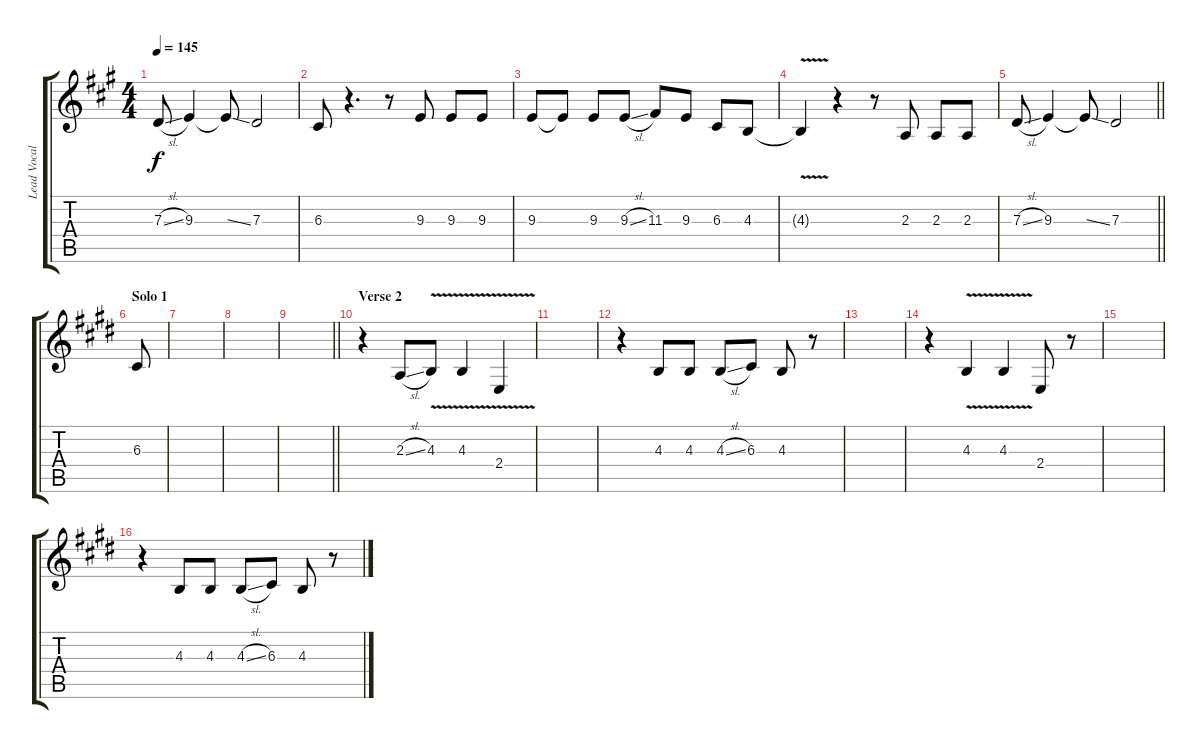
\track ("Lead Vocals" "Lead Vocal") {instrument trombone}
\staff {score tabs}
\tuning (E4 B3 G3 D3 A2 E2) {hide}
\ts (4 4)
\tempo 145
\clef g2
\ks a
7.3{sl}.8{dy f} 9.3.4 9.3{ss t}.8 7.3.2 |
6.3.8 r.4{d} r.8 9.3.8 9.3.8 9.3.8 |
9.3.8 9.3{t}.8 9.3.8 9.3{sl}.8 11.3.8 9.3.8 6.3.8 4.3.8 |
4.3{v t}.4 r.4 r.8 2.3.8 2.3.8 2.3.8 |
\barLineRight lightlight
7.3{sl}.8 9.3.4 9.3{ss t}.8 7.3.2 |
\section ("" "Solo 1")
\ks e
6.3.8 |
|
|
\barLineRight lightlight
|
\section ("" "Verse 2")
r.4 2.3{sl}.8 4.3{v}.8 4.3{v}.4 2.4{v}.4 |
|
r.4 4.3.8 4.3.8 4.3{sl}.8 6.3.8 4.3.8 r.8 |
|
r.4 4.3{v}.4 4.3{v}.4 2.4.8 r.8 |
|
r.4 4.3.8 4.3.8 4.3{sl}.8 6.3.8 4.3.8 r.8
